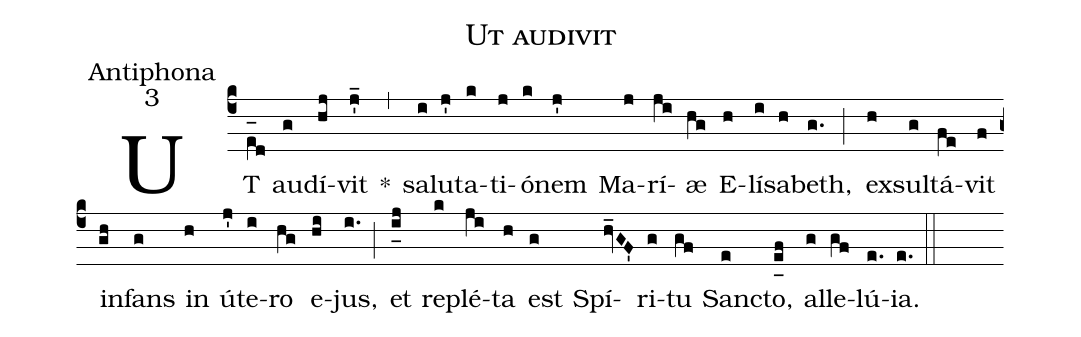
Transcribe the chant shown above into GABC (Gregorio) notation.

name:Ut audivit;
office-part:Antiphona;
mode:3;
%%
(c4) UT(e_[oh:h][ll:1]d) au(g)dí(hj)vit(j'_) *(,) sa(i)lu(j')ta(k)ti(j)ó(k)nem(j') Ma(j)rí(ji)æ(hg) E(h)lí(i)sa(h)beth,(g.) (;) ex(h)sul(g)tá(fe)vit(f) in(gh)fans(g) in(h) ú(j')te(i)ro(hg) e(hi)jus,(i.) (;) et(i_[uh:l]j) re(k)plé(ji)ta(h) est(g) Spí(hv_GF')ri(g)tu(gf) San(e)cto,(e_[uh:l]f) al(g)le(gf)lú(e.){ia}.(e.) (::)

%<eu>E(j) u(j) o(ji) u(hi) a(h) e.</eu>(gh..) (::)
